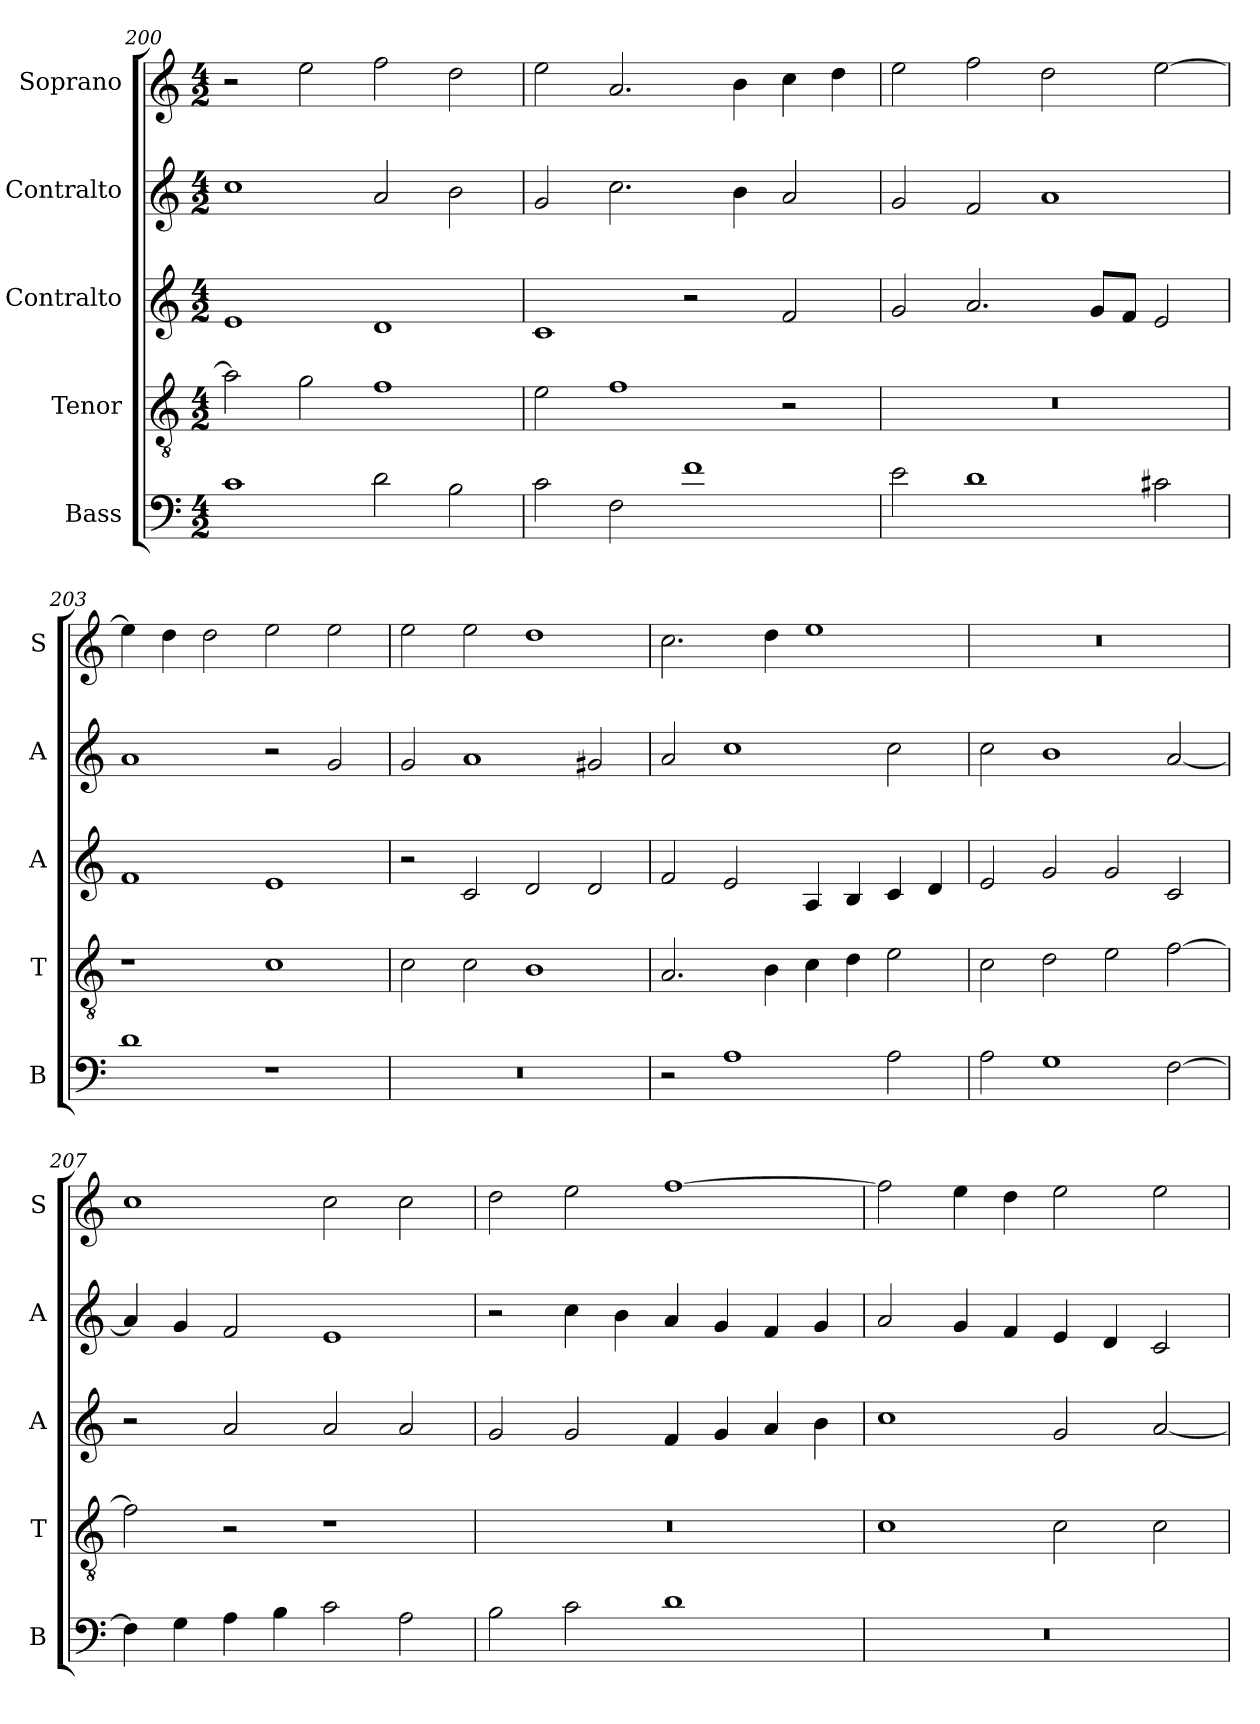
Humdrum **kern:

**kern	**kern	**kern	**kern	**kern
*part5	*part4	*part3	*part2	*part1
*staff5	*staff4	*staff3	*staff2	*staff1
*I"Bass	*I"Tenor	*I"Contralto	*I"Contralto	*I"Soprano
*I'B	*I'T	*I'A	*I'A	*I'S
*clefF4	*clefGv2	*clefG2	*clefG2	*clefG2
*k[]	*k[]	*k[]	*k[]	*k[]
*A:aeo	*A:aeo	*A:aeo	*A:aeo	*A:aeo
*M4/2	*M4/2	*M4/2	*M4/2	*M4/2
=200	=200	=200	=200	=200
1c	2a]	1e	1cc	2r
.	2g	.	.	2ee
2d	1f	1d	2a	2ff
2B	.	.	2b	2dd
=201	=201	=201	=201	=201
2c	2e	1c	2g	2ee
2F	1f	.	2.cc	2.a
1f	.	2r	.	.
.	.	.	4b	4b
.	2r	2f	2a	4cc
.	.	.	.	4dd
=202	=202	=202	=202	=202
2e	0r	2g	2g	2ee
1d	.	2.a	2f	2ff
.	.	.	1a	2dd
.	.	8g/L	.	.
.	.	8f/J	.	.
2c#X	.	2e	.	[2ee
=203	=203	=203	=203	=203
1d	1r	1f	1a	4ee]
.	.	.	.	4dd
.	.	.	.	2dd
1r	1c	1e	2r	2ee
.	.	.	2g	2ee
=204	=204	=204	=204	=204
0r	2c	2r	2g	2ee
.	2c	2c	1a	2ee
.	1B	2d	.	1dd
.	.	2d	2g#X	.
=205	=205	=205	=205	=205
2r	2.A	2f	2a	2.cc
1A	.	2e	1cc	.
.	4B	.	.	4dd
.	4c	4A	.	1ee
.	4d	4B	.	.
2A	2e	4c	2cc	.
.	.	4d	.	.
=206	=206	=206	=206	=206
2A	2c	2e	2cc	0r
1G	2d	2g	1b	.
.	2e	2g	.	.
[2F	[2f	2c	[2a	.
=207	=207	=207	=207	=207
4F]	2f]	2r	4a]	1cc
4G	.	.	4g	.
4A	2r	2a	2f	.
4B	.	.	.	.
2c	1r	2a	1e	2cc
2A	.	2a	.	2cc
=208	=208	=208	=208	=208
2B	0r	2g	2r	2dd
2c	.	2g	4cc	2ee
.	.	.	4b	.
1d	.	4f	4a	[1ff
.	.	4g	4g	.
.	.	4a	4f	.
.	.	4b	4g	.
=209	=209	=209	=209	=209
0r	1c	1cc	2a	2ff]
.	.	.	4g	4ee
.	.	.	4f	4dd
.	2c	2g	4e	2ee
.	.	.	4d	.
.	2c	[2a	2c	2ee
=	=	=	=	=
*-	*-	*-	*-	*-
